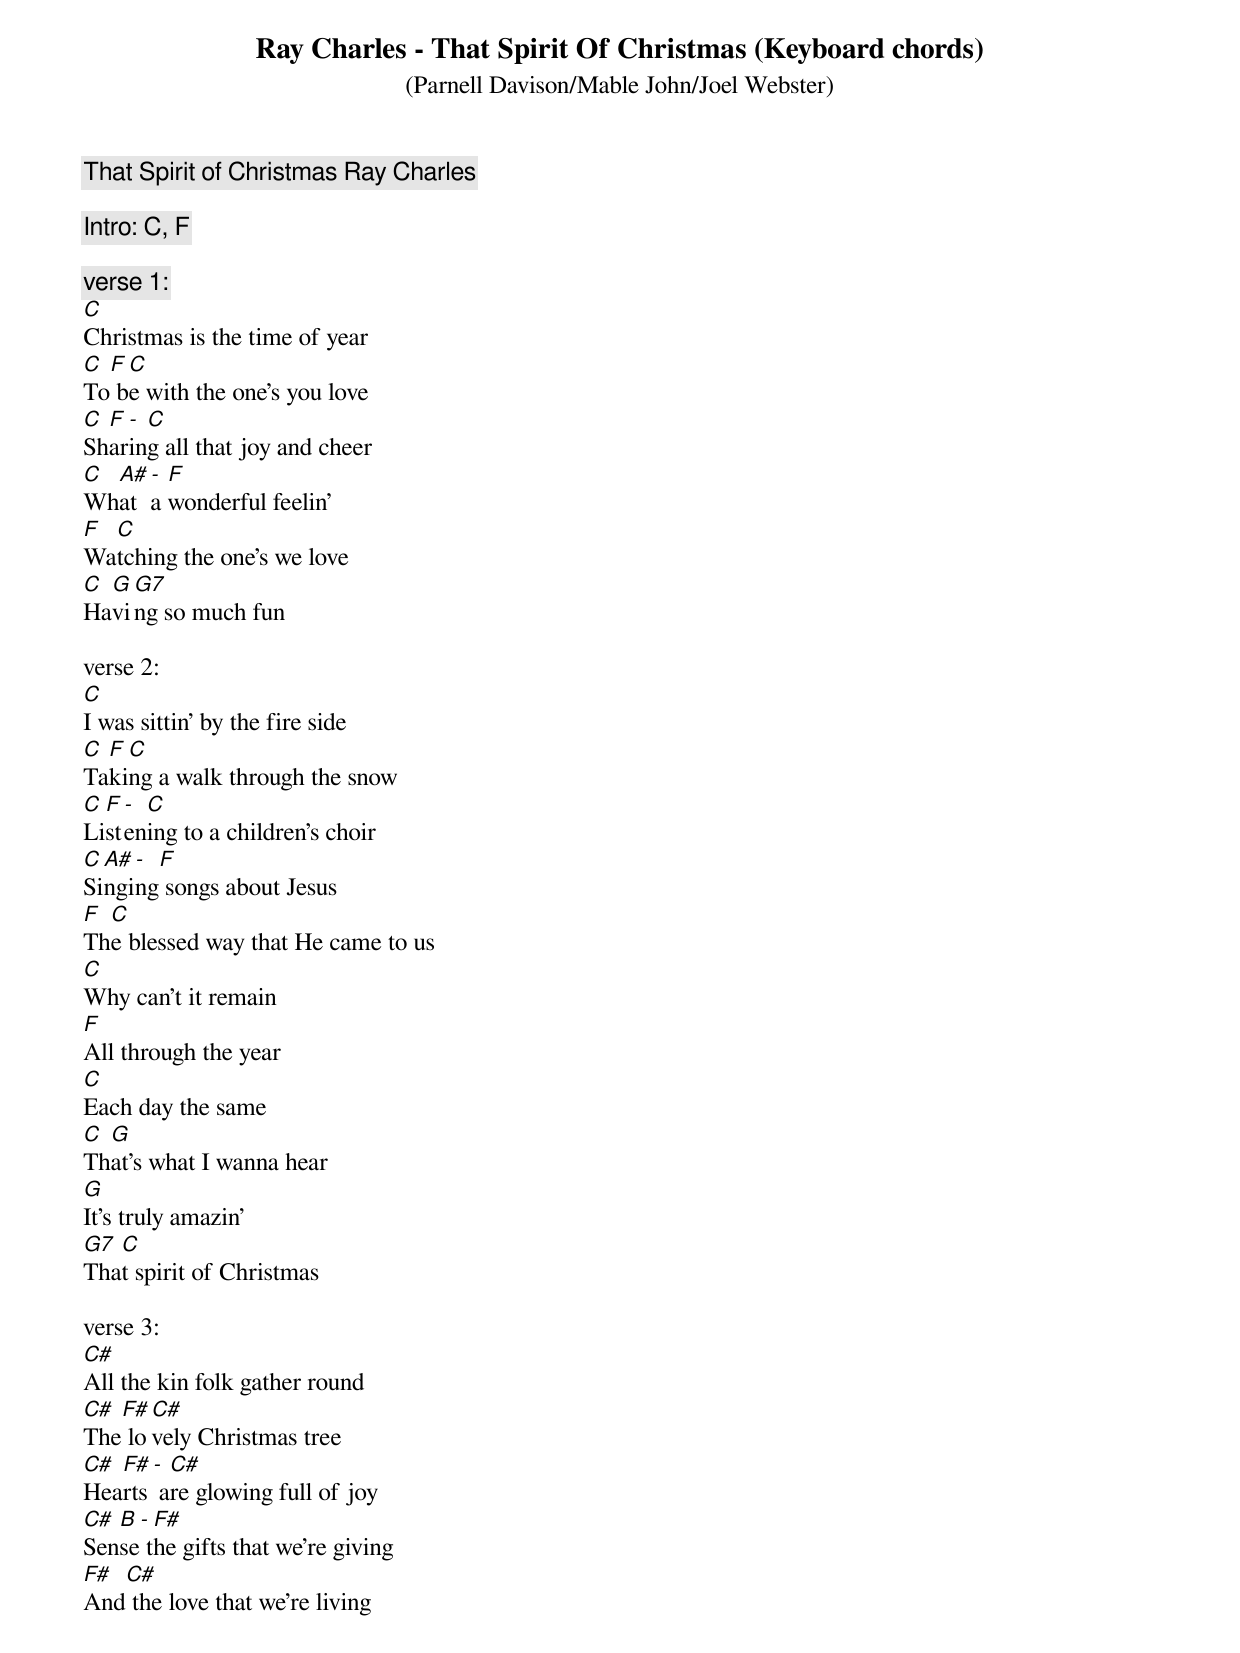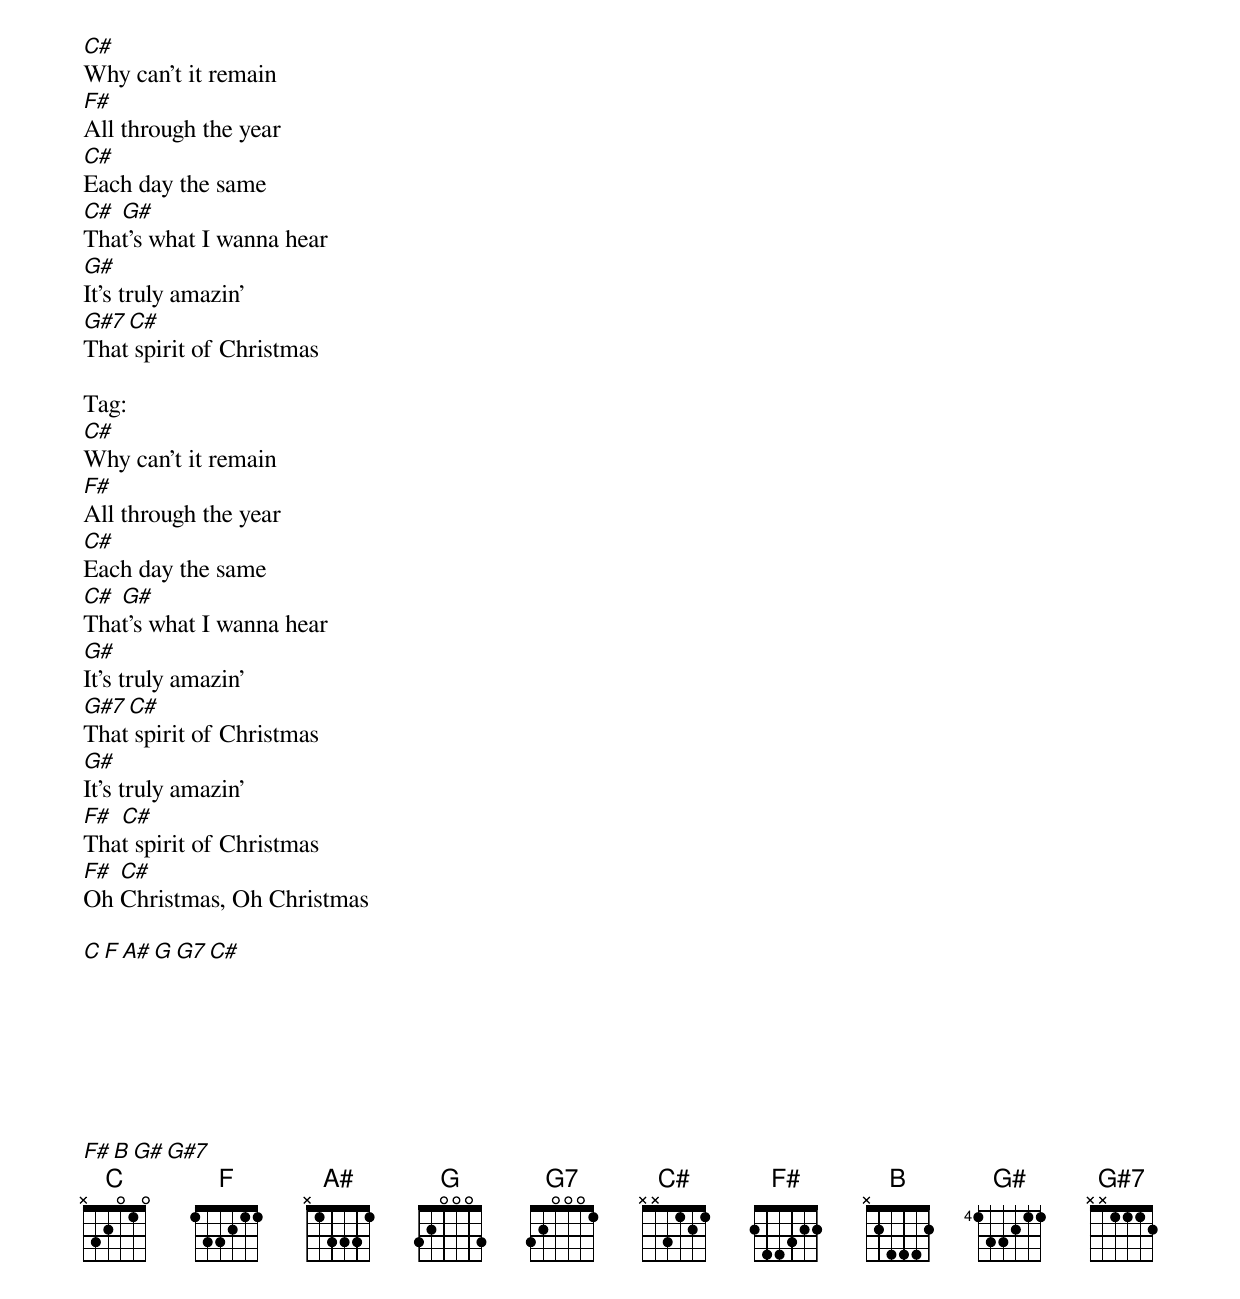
Ray Charles - That Spirit Of Christmas (Keyboard chords)
(Parnell Davison/Mable John/Joel Webster)

That Spirit of Christmas Ray Charles

Intro: C, F

verse 1:
C
Christmas is the time of year
C F C
To be with the one's you love
C F - C
Sharing all that joy and cheer
C A# - F
What a wonderful feelin’
F C
Watching the one's we love
C G G7
Having so much fun

verse 2:
C
I was sittin’ by the fire side
C F C
Taking a walk through the snow
C F - C
Listening to a children's choir
C A# - F
Singing songs about Jesus
F C
The blessed way that He came to us
C
Why can't it remain
F
All through the year
C
Each day the same
C G
That's what I wanna hear
G
It's truly amazin’
G7 C
That spirit of Christmas

verse 3:
C#
All the kin folk gather round
C# F# C#
The lovely Christmas tree
C# F# - C#
Hearts are glowing full of joy
C# B - F#
Sense the gifts that we're giving
F# C#
And the love that we're living
C#
Why can't it remain
F#
All through the year
C#
Each day the same
C# G#
That's what I wanna hear
G#
It's truly amazin’
G#7 C#
That spirit of Christmas

Tag:
C#
Why can't it remain
F#
All through the year
C#
Each day the same
C# G#
That's what I wanna hear
G#
It's truly amazin’
G#7 C#
That spirit of Christmas
G#
It's truly amazin’
F# C#
That spirit of Christmas
F# C#
Oh Christmas, Oh Christmas

  C      F      A#     G      G7     C#







  F#     B      G#     G#7
